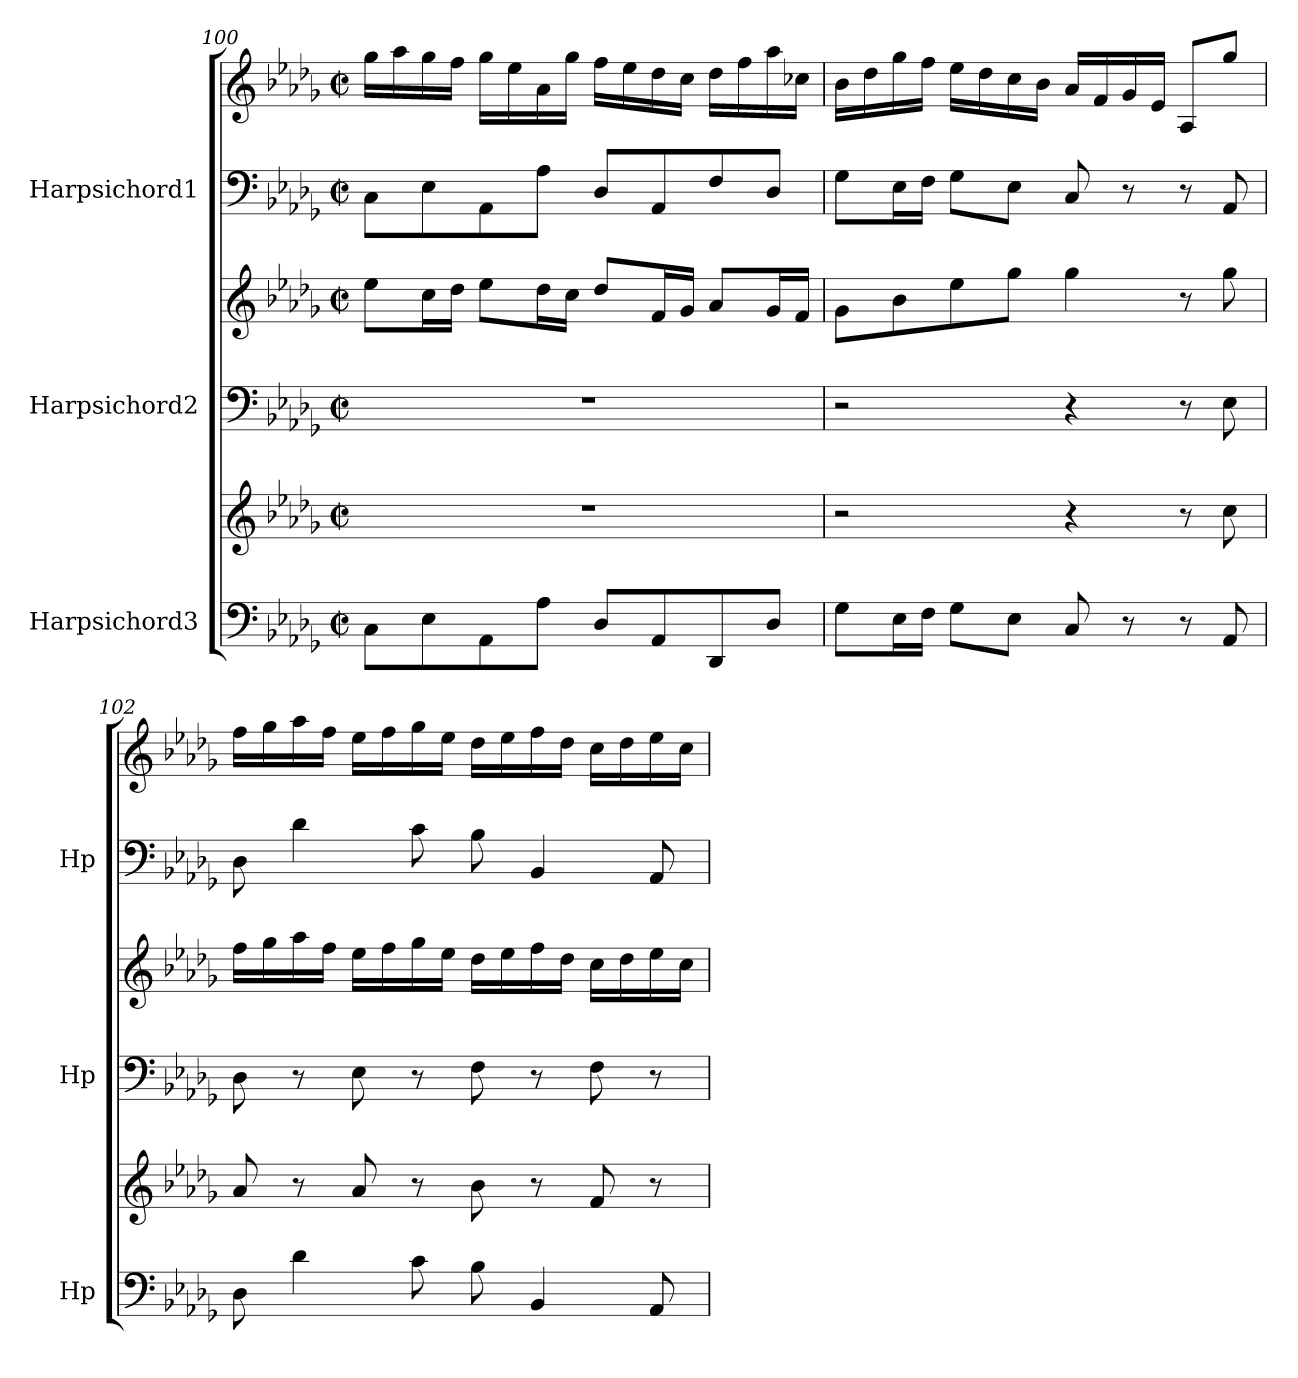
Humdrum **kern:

**kern	**kern	**kern	**kern	**kern	**kern
*part3	*part3	*part2	*part2	*part1	*part1
*staff6	*staff5	*staff4	*staff3	*staff2	*staff1
*I"Harpsichord3	*	*I"Harpsichord2	*	*I"Harpsichord1	*
*I'Hp	*	*I'Hp	*	*I'Hp	*
*clefF4	*clefG2	*clefF4	*clefG2	*clefF4	*clefG2
*k[b-e-a-d-g-]	*k[b-e-a-d-g-]	*k[b-e-a-d-g-]	*k[b-e-a-d-g-]	*k[b-e-a-d-g-]	*k[b-e-a-d-g-]
*M4/4	*M4/4	*M4/4	*M4/4	*M4/4	*M4/4
*met(c|)	*met(c|)	*met(c|)	*met(c|)	*met(c|)	*met(c|)
=100	=100	=100	=100	=100	=100
8C\L	1r	1r	8ee-\L	8C\L	16gg-\LL
.	.	.	.	.	16aa-\
8E-\	.	.	16cc\L	8E-\	16gg-\
.	.	.	16dd-\JJ	.	16ff\JJ
8AA-\	.	.	8ee-\L	8AA-\	16gg-\LL
.	.	.	.	.	16ee-\
8A-\J	.	.	16dd-\L	8A-\J	16a-\
.	.	.	16cc\JJ	.	16gg-\JJ
8D-/L	.	.	8dd-/L	8D-/L	16ff\LL
.	.	.	.	.	16ee-\
8AA-/	.	.	16f/L	8AA-/	16dd-\
.	.	.	16g-/JJ	.	16cc\JJ
8DD-/	.	.	8a-/L	8F/	16dd-\LL
.	.	.	.	.	16ff\
8D-/J	.	.	16g-/L	8D-/J	16aa-\
.	.	.	16f/JJ	.	16cc-X\JJ
=101	=101	=101	=101	=101	=101
8G-\L	2r	2r	8g-\L	8G-\L	16b-\LL
.	.	.	.	.	16dd-\
16E-\L	.	.	8b-\	16E-\L	16gg-\
16F\JJ	.	.	.	16F\JJ	16ff\JJ
8G-\L	.	.	8ee-\	8G-\L	16ee-\LL
.	.	.	.	.	16dd-\
8E-\J	.	.	8gg-\J	8E-\J	16cc\
.	.	.	.	.	16b-\JJ
8C/	4r	4r	4gg-\	8C/	16a-/LL
.	.	.	.	.	16f/
8r	.	.	.	8r	16g-/
.	.	.	.	.	16e-/JJ
8r	8r	8r	8r	8r	8A-/L
8AA-/	8cc\	8E-\	8gg-\	8AA-/	8gg-/J
!!LO:LB:g=z
=102	=102	=102	=102	=102	=102
8D-\	8a-/	8D-\	16ff\LL	8D-\	16ff\LL
.	.	.	16gg-\	.	16gg-\
4d-\	8r	8r	16aa-\	4d-\	16aa-\
.	.	.	16ff\JJ	.	16ff\JJ
.	8a-/	8E-\	16ee-\LL	.	16ee-\LL
.	.	.	16ff\	.	16ff\
8c\	8r	8r	16gg-\	8c\	16gg-\
.	.	.	16ee-\JJ	.	16ee-\JJ
8B-\	8b-\	8F\	16dd-\LL	8B-\	16dd-\LL
.	.	.	16ee-\	.	16ee-\
4BB-/	8r	8r	16ff\	4BB-/	16ff\
.	.	.	16dd-\JJ	.	16dd-\JJ
.	8f/	8F\	16cc\LL	.	16cc\LL
.	.	.	16dd-\	.	16dd-\
8AA-/	8r	8r	16ee-\	8AA-/	16ee-\
.	.	.	16cc\JJ	.	16cc\JJ
=	=	=	=	=	=
*-	*-	*-	*-	*-	*-
